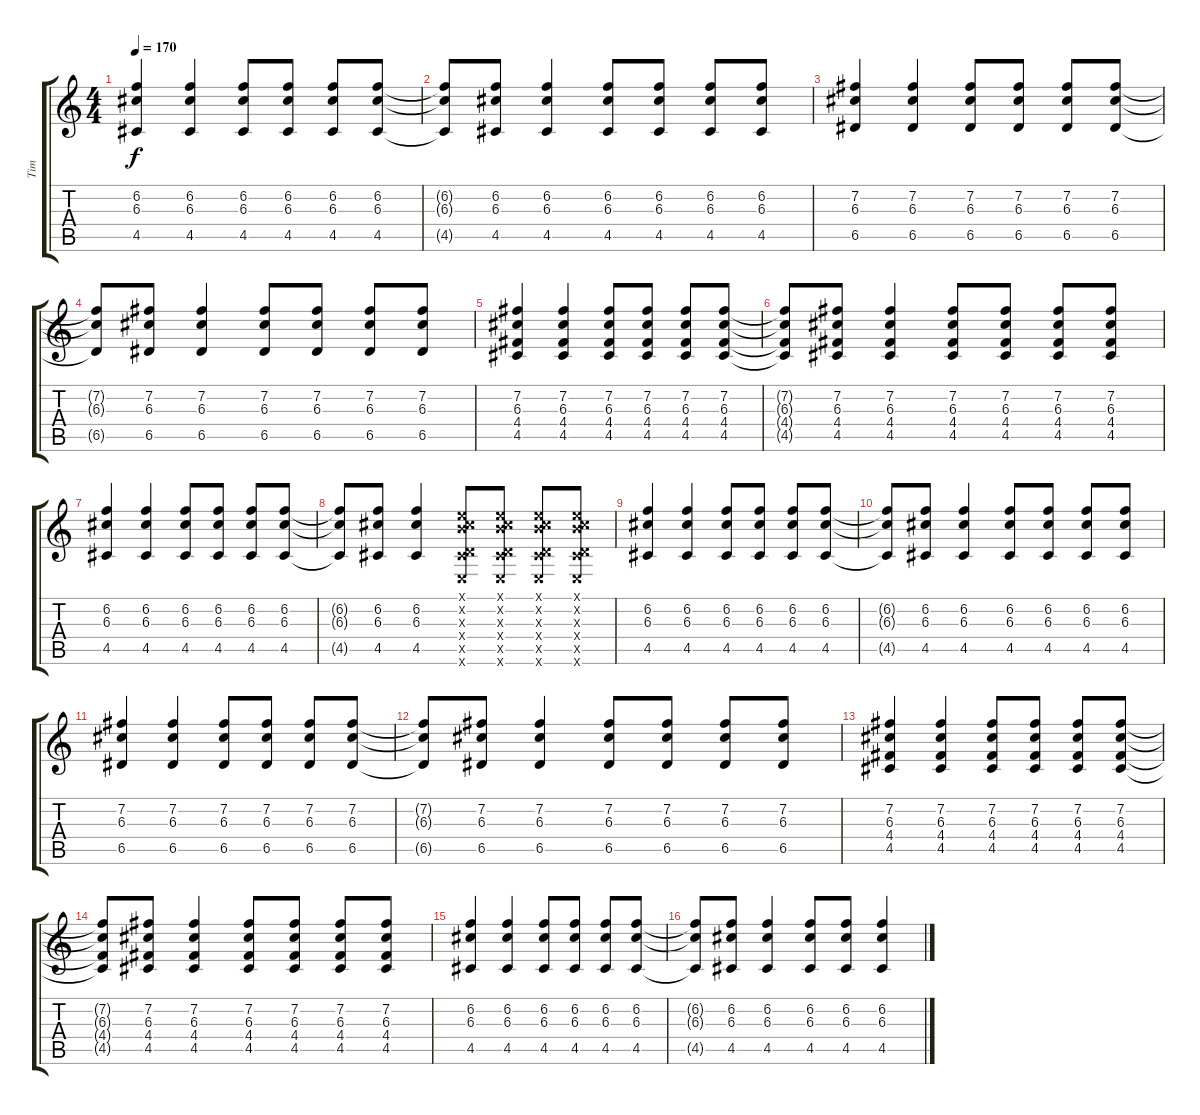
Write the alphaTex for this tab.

\track ("Tim" "Tim") {instrument acousticguitarsteel}
\staff {score tabs}
\tuning (E4 B3 G3 D3 A2 E2) {hide}
\ts (4 4)
\tempo 170
\clef g2
\ks c
(6.2 6.3 4.5).4{dy f instrument acousticguitarsteel} (6.2 6.3 4.5).4 (6.2 6.3 4.5).8 (6.2 6.3 4.5).8 (6.2 6.3 4.5).8 (6.2 6.3 4.5).8 |
(6.2{t} 6.3{t} 4.5{t}).8 (6.2 6.3 4.5).8 (6.2 6.3 4.5).4 (6.2 6.3 4.5).8 (6.2 6.3 4.5).8 (6.2 6.3 4.5).8 (6.2 6.3 4.5).8 |
(7.2 6.3 6.5).4 (7.2 6.3 6.5).4 (7.2 6.3 6.5).8 (7.2 6.3 6.5).8 (7.2 6.3 6.5).8 (7.2 6.3 6.5).8 |
(7.2{t} 6.3{t} 6.5{t}).8 (7.2 6.3 6.5).8 (7.2 6.3 6.5).4 (7.2 6.3 6.5).8 (7.2 6.3 6.5).8 (7.2 6.3 6.5).8 (7.2 6.3 6.5).8 |
(7.2 6.3 4.4 4.5).4 (7.2 6.3 4.4 4.5).4 (7.2 6.3 4.4 4.5).8 (7.2 6.3 4.4 4.5).8 (7.2 6.3 4.4 4.5).8 (7.2 6.3 4.4 4.5).8 |
(7.2{t} 6.3{t} 4.4{t} 4.5{t}).8 (7.2 6.3 4.4 4.5).8 (7.2 6.3 4.4 4.5).4 (7.2 6.3 4.4 4.5).8 (7.2 6.3 4.4 4.5).8 (7.2 6.3 4.4 4.5).8 (7.2 6.3 4.4 4.5).8 |
(6.2 6.3 4.5).4 (6.2 6.3 4.5).4 (6.2 6.3 4.5).8 (6.2 6.3 4.5).8 (6.2 6.3 4.5).8 (6.2 6.3 4.5).8 |
(6.2{t} 6.3{t} 4.5{t}).8 (6.2 6.3 4.5).8 (6.2 6.3 4.5).4 (0.1{x} 0.2{x} 6.3{x} 0.4{x} 4.5{x} 0.6{x}).8 (0.1{x} 0.2{x} 6.3{x} 0.4{x} 4.5{x} 0.6{x}).8 (0.1{x} 0.2{x} 6.3{x} 0.4{x} 4.5{x} 0.6{x}).8 (0.1{x} 0.2{x} 6.3{x} 0.4{x} 4.5{x} 0.6{x}).8 |
(6.2 6.3 4.5).4 (6.2 6.3 4.5).4 (6.2 6.3 4.5).8 (6.2 6.3 4.5).8 (6.2 6.3 4.5).8 (6.2 6.3 4.5).8 |
(6.2{t} 6.3{t} 4.5{t}).8 (6.2 6.3 4.5).8 (6.2 6.3 4.5).4 (6.2 6.3 4.5).8 (6.2 6.3 4.5).8 (6.2 6.3 4.5).8 (6.2 6.3 4.5).8 |
(7.2 6.3 6.5).4 (7.2 6.3 6.5).4 (7.2 6.3 6.5).8 (7.2 6.3 6.5).8 (7.2 6.3 6.5).8 (7.2 6.3 6.5).8 |
(7.2{t} 6.3{t} 6.5{t}).8 (7.2 6.3 6.5).8 (7.2 6.3 6.5).4 (7.2 6.3 6.5).8 (7.2 6.3 6.5).8 (7.2 6.3 6.5).8 (7.2 6.3 6.5).8 |
(7.2 6.3 4.4 4.5).4 (7.2 6.3 4.4 4.5).4 (7.2 6.3 4.4 4.5).8 (7.2 6.3 4.4 4.5).8 (7.2 6.3 4.4 4.5).8 (7.2 6.3 4.4 4.5).8 |
(7.2{t} 6.3{t} 4.4{t} 4.5{t}).8 (7.2 6.3 4.4 4.5).8 (7.2 6.3 4.4 4.5).4 (7.2 6.3 4.4 4.5).8 (7.2 6.3 4.4 4.5).8 (7.2 6.3 4.4 4.5).8 (7.2 6.3 4.4 4.5).8 |
(6.2 6.3 4.5).4 (6.2 6.3 4.5).4 (6.2 6.3 4.5).8 (6.2 6.3 4.5).8 (6.2 6.3 4.5).8 (6.2 6.3 4.5).8 |
(6.2{t} 6.3{t} 4.5{t}).8 (6.2 6.3 4.5).8 (6.2 6.3 4.5).4 (6.2 6.3 4.5).8 (6.2 6.3 4.5).8 (6.2 6.3 4.5).4
